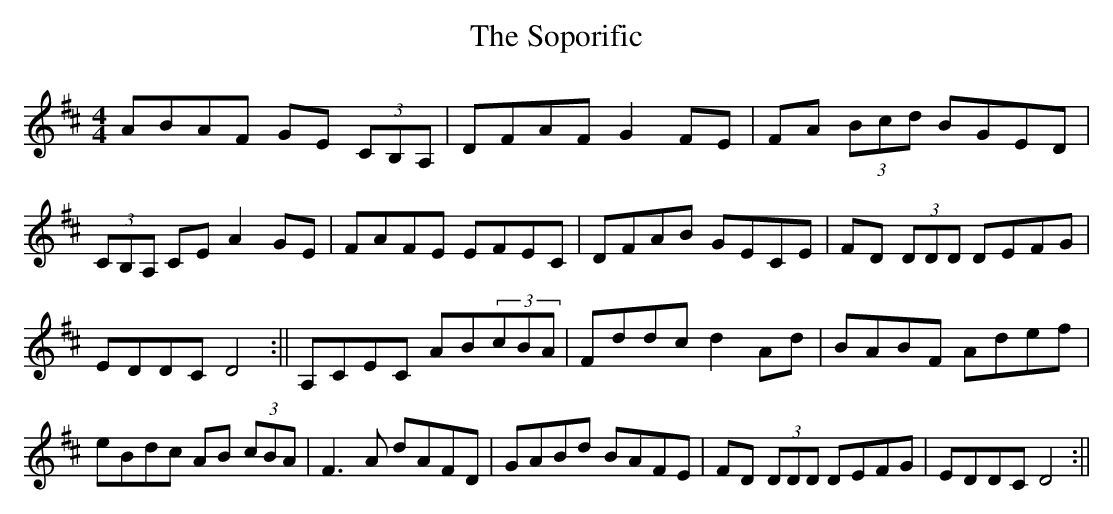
X:1
T:The Soporific
M:4/4
L:1/8
K:D
ABAF GE (3CB,A,|DFAF G2FE| FA (3Bcd BGED|(3CB,A, CE A2GE|\
FAFE EFEC|DFAB GECE|FD (3DDD DEFG|EDDC D4:||\
A,CEC AB(3cBA|Fddc d2Ad|BABF Adef|eBdc AB (3cBA|\
F3A dAFD|GABd BAFE|FD (3DDD DEFG|EDDC D4:||
